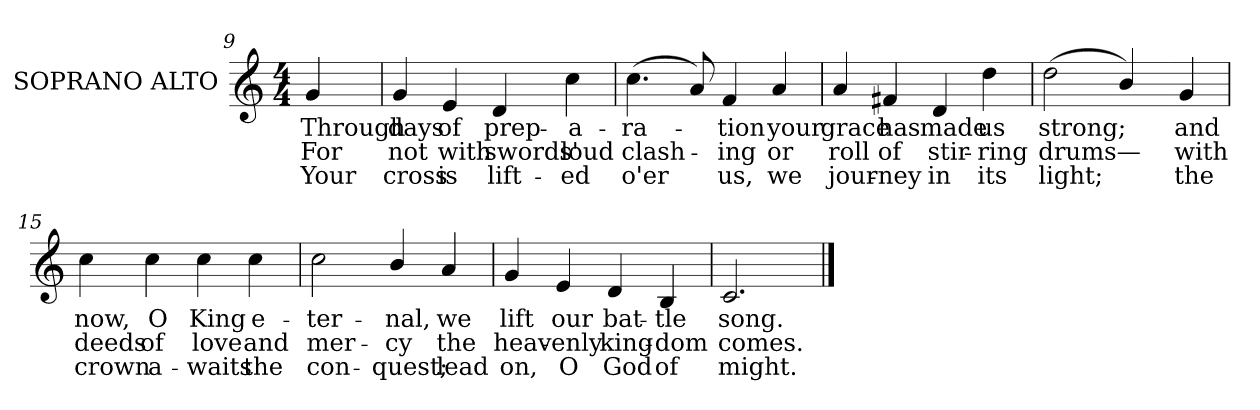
**kern	**text	**text	**text
*part1	*part1	*part1	*part1
*staff1	*staff1	*staff1	*staff1
*I"SOPRANO ALTO	*	*	*
*I'S. A.	*	*	*
!!LO:LB:g=z
*clefG2	*	*	*
*k[]	*	*	*
*C:	*	*	*
*M4/4	*	*	*
=9	=9	=9	=9
!	!LO:LY:b:color=#000000	!LO:LY:b:color=#000000	!LO:LY:b:color=#000000
4gi/	Through	For	Your
=10	=10	=10	=10
!	!LO:LY:b:color=#000000	!LO:LY:b:color=#000000	!LO:LY:b:color=#000000
4gi/	days	not	cross
!	!LO:LY:b:color=#000000	!LO:LY:b:color=#000000	!LO:LY:b:color=#000000
4ei/	of	with	is
!	!LO:LY:b:color=#000000	!LO:LY:b:color=#000000	!LO:LY:b:color=#000000
4di/	prep-	swords'	lift-
!	!LO:LY:b:color=#000000	!LO:LY:b:color=#000000	!LO:LY:b:color=#000000
4cci\	-a-	loud	-ed
=11	=11	=11	=11
!	!LO:LY:b:color=#000000	!LO:LY:b:color=#000000	!LO:LY:b:color=#000000
(4.cci\	-ra-	clash-	o'er
8ai/)	.	.	.
!	!LO:LY:b:color=#000000	!LO:LY:b:color=#000000	!LO:LY:b:color=#000000
4fi/	-tion	-ing	us,
!	!LO:LY:b:color=#000000	!LO:LY:b:color=#000000	!LO:LY:b:color=#000000
4ai/	your	or	we
=12	=12	=12	=12
!	!LO:LY:b:color=#000000	!LO:LY:b:color=#000000	!LO:LY:b:color=#000000
4ai/	grace	roll	jour-
!	!LO:LY:b:color=#000000	!LO:LY:b:color=#000000	!LO:LY:b:color=#000000
4f#Xi/	has	of	-ney
!	!LO:LY:b:color=#000000	!LO:LY:b:color=#000000	!LO:LY:b:color=#000000
4di/	made	stir-	in
!	!LO:LY:b:color=#000000	!LO:LY:b:color=#000000	!LO:LY:b:color=#000000
4ddi\	us	-ring	its
!!LO:LB:g=z
=13	=13	=13	=13
!	!LO:LY:b:color=#000000	!LO:LY:b:color=#000000	!LO:LY:b:color=#000000
(2ddi\	strong;	drums—	light;
4bi/)	.	.	.
=14-	=14-	=14-	=14-
!	!LO:LY:b:color=#000000	!LO:LY:b:color=#000000	!LO:LY:b:color=#000000
4gi/	and	with	the
=15	=15	=15	=15
!	!LO:LY:b:color=#000000	!LO:LY:b:color=#000000	!LO:LY:b:color=#000000
4cci\	now,	deeds	crown
!	!LO:LY:b:color=#000000	!LO:LY:b:color=#000000	!LO:LY:b:color=#000000
4cci\	O	of	a-
!	!LO:LY:b:color=#000000	!LO:LY:b:color=#000000	!LO:LY:b:color=#000000
4cci\	King	love	-waits
!	!LO:LY:b:color=#000000	!LO:LY:b:color=#000000	!LO:LY:b:color=#000000
4cci\	e-	and	the
!!LO:LB:g=z
=16	=16	=16	=16
!	!LO:LY:b:color=#000000	!LO:LY:b:color=#000000	!LO:LY:b:color=#000000
2cci\	-ter-	mer-	con-
!	!LO:LY:b:color=#000000	!LO:LY:b:color=#000000	!LO:LY:b:color=#000000
4bi/	-nal,	-cy	-quest;
!	!LO:LY:b:color=#000000	!LO:LY:b:color=#000000	!LO:LY:b:color=#000000
4ai/	we	the	lead
=17	=17	=17	=17
!	!LO:LY:b:color=#000000	!LO:LY:b:color=#000000	!LO:LY:b:color=#000000
4gi/	lift	heav-	on,
!	!LO:LY:b:color=#000000	!LO:LY:b:color=#000000	!LO:LY:b:color=#000000
4ei/	our	-enly	O
!	!LO:LY:b:color=#000000	!LO:LY:b:color=#000000	!LO:LY:b:color=#000000
4di/	bat-	king-	God
!	!LO:LY:b:color=#000000	!LO:LY:b:color=#000000	!LO:LY:b:color=#000000
4Bi/	-tle	-dom	of
=18	=18	=18	=18
!	!LO:LY:b:color=#000000	!LO:LY:b:color=#000000	!LO:LY:b:color=#000000
2.ci/	song.	comes.	might.
==	==	==	==
*-	*-	*-	*-
